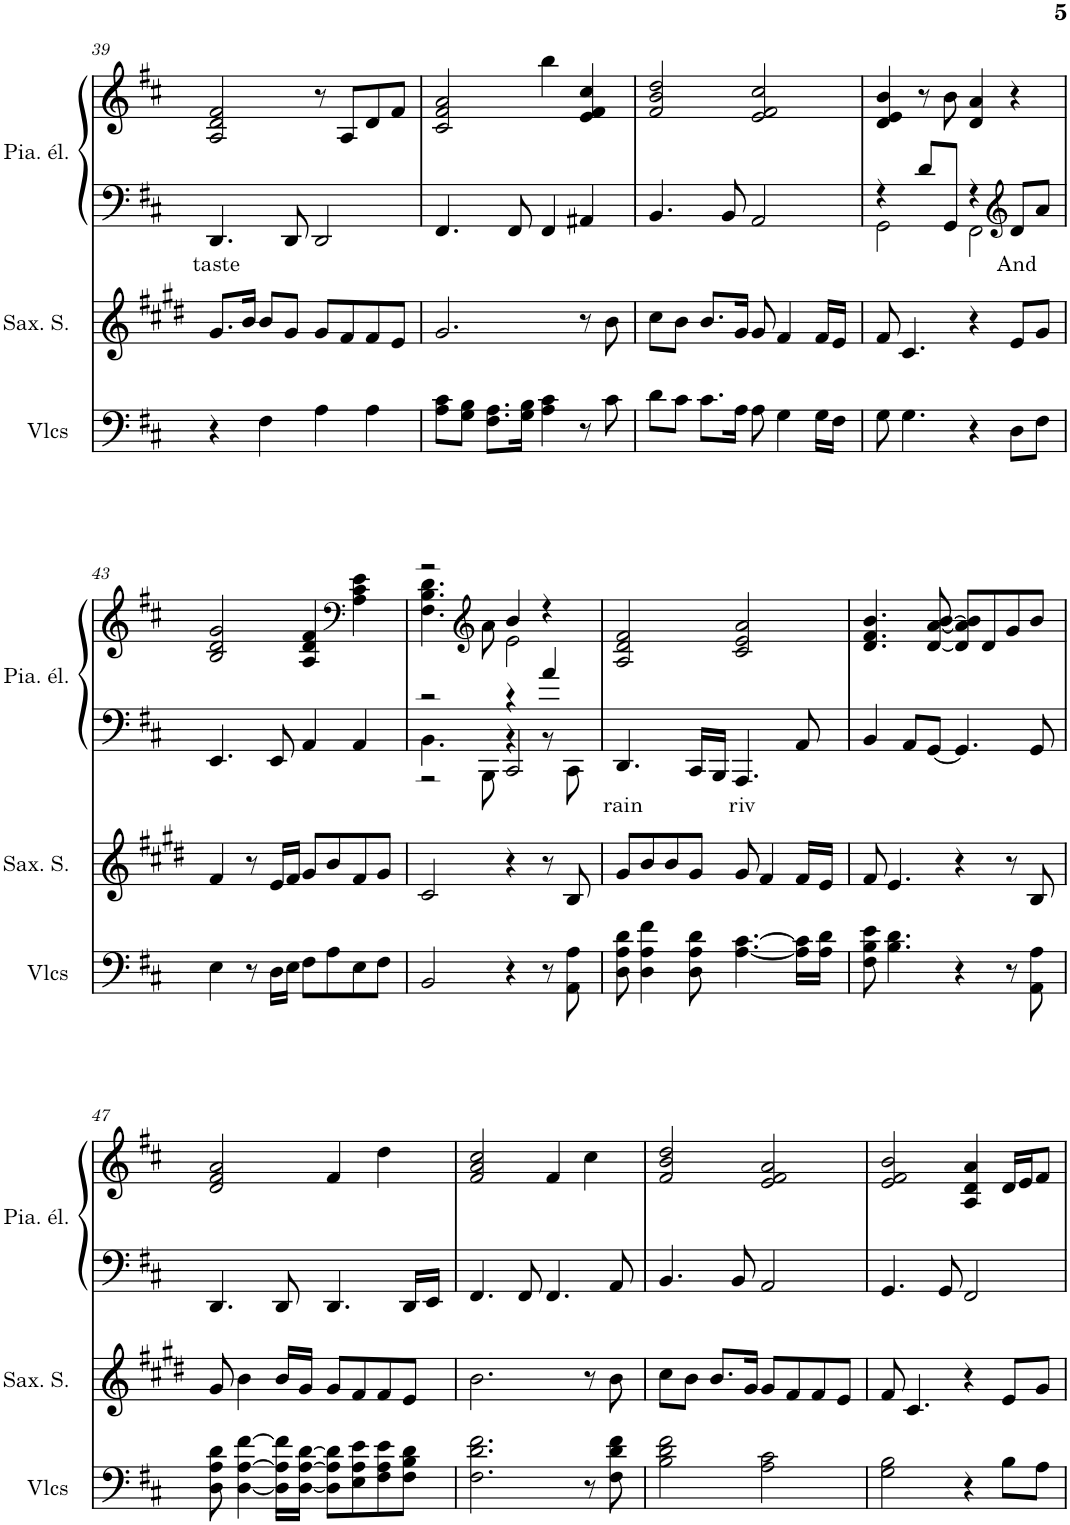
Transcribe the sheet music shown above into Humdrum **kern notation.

**kern	**kern	**kern	**text	**kern
*part3	*part2	*part1	*part1	*part1
*staff4	*staff3	*staff2	*staff2	*staff1
*I"Violoncelles, Harmony-Strings	*I"Saxophone Soprano	*I"Piano électrique, Piano-Detuned Fender Rhodes	*	*
*I'Vlcs	*I'Sax. S.	*I'Pia. él.	*	*
!!LO:PB:g=z
*clefF4	*clefG2	*clefG2	*	*clefG2
*	*Trd1c2	*	*	*
*k[f#c#]	*k[f#c#g#d#]	*k[f#c#]	*	*k[f#c#]
*M4/4	*M4/4	*M4/4	*	*M4/4
=39	=39	=39	=39	=39
!	!	!	!LO:LY:b	!
4r	8.g#/L	4.DD/	taste	2A/ 2d/ 2f#/
.	16b/Jk	.	.	.
4F#\	8b/L	.	.	.
.	8g#/J	8DD/	.	.
4A\	8g#/L	2DD/	.	8r
.	8f#/	.	.	8A/L
4A\	8f#/	.	.	8d/
.	8e/J	.	.	8f#/J
=40	=40	=40	=40	=40
8A\ 8c#\L	2.g#/	4.FF#/	.	2c#/ 2f#/ 2a/
8G\ 8B\J	.	.	.	.
8.F#\ 8.A\L	.	.	.	.
.	.	8FF#/	.	.
16G\ 16B\Jk	.	.	.	.
4A\ 4c#\	.	4FF#/	.	4bb\
8r	8r	4AA#X/	.	4e/ 4f#/ 4cc#/
8c#\	8b\	.	.	.
=41	=41	=41	=41	=41
8d\L	8cc#\L	4.BB/	.	2f#/ 2b/ 2dd/
8c#\J	8b\J	.	.	.
8.c#\L	8.b/L	.	.	.
.	.	8BB/	.	.
16A\Jk	16g#/Jk	.	.	.
8A\	8g#/	2AA/	.	2e/ 2f#/ 2cc#/
4G\	4f#/	.	.	.
16G\LL	16f#/LL	.	.	.
16F#\JJ	16e/JJ	.	.	.
=42	=42	=42	=42	=42
*	*	*^	*	*
8G\	8f#/	4r	2GG\	.	4d/ 4e/ 4b/
4.G\	4.c#/	.	.	.	.
.	.	8d/L	.	.	8r
.	.	8GG/J	.	.	8b\
4r	4r	4r	2FF#\	.	4d/ 4a/
*	*	*clefG2	*	*	*
!	!	!	!	!LO:LY:b	!
8D\L	8e/L	8d/L	.	And	4r
8F#\J	8g#/J	8a/J	.	.	.
*	*	*v	*v	*	*
!!LO:LB:g=z
=43	=43	=43	=43	=43
4E\	4f#/	4.EE/	.	2B/ 2d/ 2g/
8r	8r	.	.	.
16D\LL	16e/LL	8EE/	.	.
16E\JJ	16f#/JJ	.	.	.
8F#\L	8g#/L	4AA/	.	4A/ 4d/ 4f#/
8A\	8b/	.	.	.
*	*	*	*	*clefF4
8E\	8f#/	4AA/	.	4A\ 4c#\ 4e\
8F#\J	8g#/J	.	.	.
=44	=44	=44	=44	=44
*	*	*^	*	*^
*	*	*	*^	*	*	*
2BB/	2c#/	2r	4.BB\	2r	.	2r	4.F#\ 4.B\ 4.d\
*	*	*	*	*	*	*clefG2	*
.	.	.	8BBB\	.	.	.	8a\
4r	4r	4r	4r	2CC#/	.	4b/	2e\
8r	8r	4a/	8r	.	.	4r	.
8AA\ 8A\	8B/	.	8CC#\	.	.	.	.
*	*	*	*v	*v	*	*	*
*	*	*	*	*	*v	*v
=45	=45	=45	=45	=45	=45
!	!	!	!	!LO:LY:b	!
*	*	*v	*v	*	*
8D\ 8A\ 8d\	8g#/L	4.DD/	rain	2A/ 2d/ 2f#/
4D\ 4A\ 4f#\	8b/	.	.	.
.	8b/	.	.	.
8D\ 8A\ 8d\	8g#/J	16CC#/LL	.	.
.	.	16BBB/JJ	.	.
!	!	!	!LO:LY:b	!
[4.A\ [4.c#\	8g#/	4.AAA/	riv	2c#/ 2e/ 2a/
.	4f#/	.	.	.
16A\] 16c#\]LL	16f#/LL	8AA/	.	.
16A\ 16d\JJ	16e/JJ	.	.	.
=46	=46	=46	=46	=46
8F#\ 8B\ 8e\	8f#/	4BB/	.	4.d/ 4.f#/ 4.b/
4.B\ 4.d\	4.e/	.	.	.
.	.	8AA/L	.	.
.	.	[8GG/J	.	[8d/ [8a/ [8b/
4r	4r	4.GG/]	.	8d/] 8a/] 8b/]L
.	.	.	.	8d/
8r	8r	.	.	8g/
8AA\ 8A\	8B/	8GG/	.	8b/J
!!LO:LB:g=z
=47	=47	=47	=47	=47
8D\ 8A\ 8d\	8g#/	4.DD/	.	2d/ 2f#/ 2a/
[4D\ [4A\ [4f#\	4b\	.	.	.
16D\] 16A\] 16f#\]LL	16b/LL	8DD/	.	.
[16D\ [16A\ [16d\JJ	16g#/JJ	.	.	.
8D\] 8A\] 8d\]L	8g#/L	4.DD/	.	4f#/
8E\ 8A\ 8e\	8f#/	.	.	.
8F#\ 8A\ 8e\	8f#/	.	.	4dd\
8F#\ 8B\ 8d\J	8e/J	16DD/LL	.	.
.	.	16EE/JJ	.	.
=48	=48	=48	=48	=48
2.F#\ 2.d\ 2.f#\	2.b\	4.FF#/	.	2f#/ 2a/ 2cc#/
.	.	8FF#/	.	.
.	.	4.FF#/	.	4f#/
8r	8r	.	.	4cc#\
8F#\ 8d\ 8f#\	8b\	8AA/	.	.
=49	=49	=49	=49	=49
2B\ 2d\ 2f#\	8cc#\L	4.BB/	.	2f#/ 2b/ 2dd/
.	8b\J	.	.	.
.	8.b/L	.	.	.
.	.	8BB/	.	.
.	16g#/Jk	.	.	.
2A\ 2c#\	8g#/L	2AA/	.	2e/ 2f#/ 2a/
.	8f#/	.	.	.
.	8f#/	.	.	.
.	8e/J	.	.	.
=50	=50	=50	=50	=50
2G\ 2B\	8f#/	4.GG/	.	2e/ 2f#/ 2b/
.	4.c#/	.	.	.
.	.	8GG/	.	.
4r	4r	2FF#/	.	4A/ 4d/ 4a/
8B\L	8e/L	.	.	16d/LL
.	.	.	.	16e/J
8A\J	8g#/J	.	.	8f#/J
=	=	=	=	=
*-	*-	*-	*-	*-
